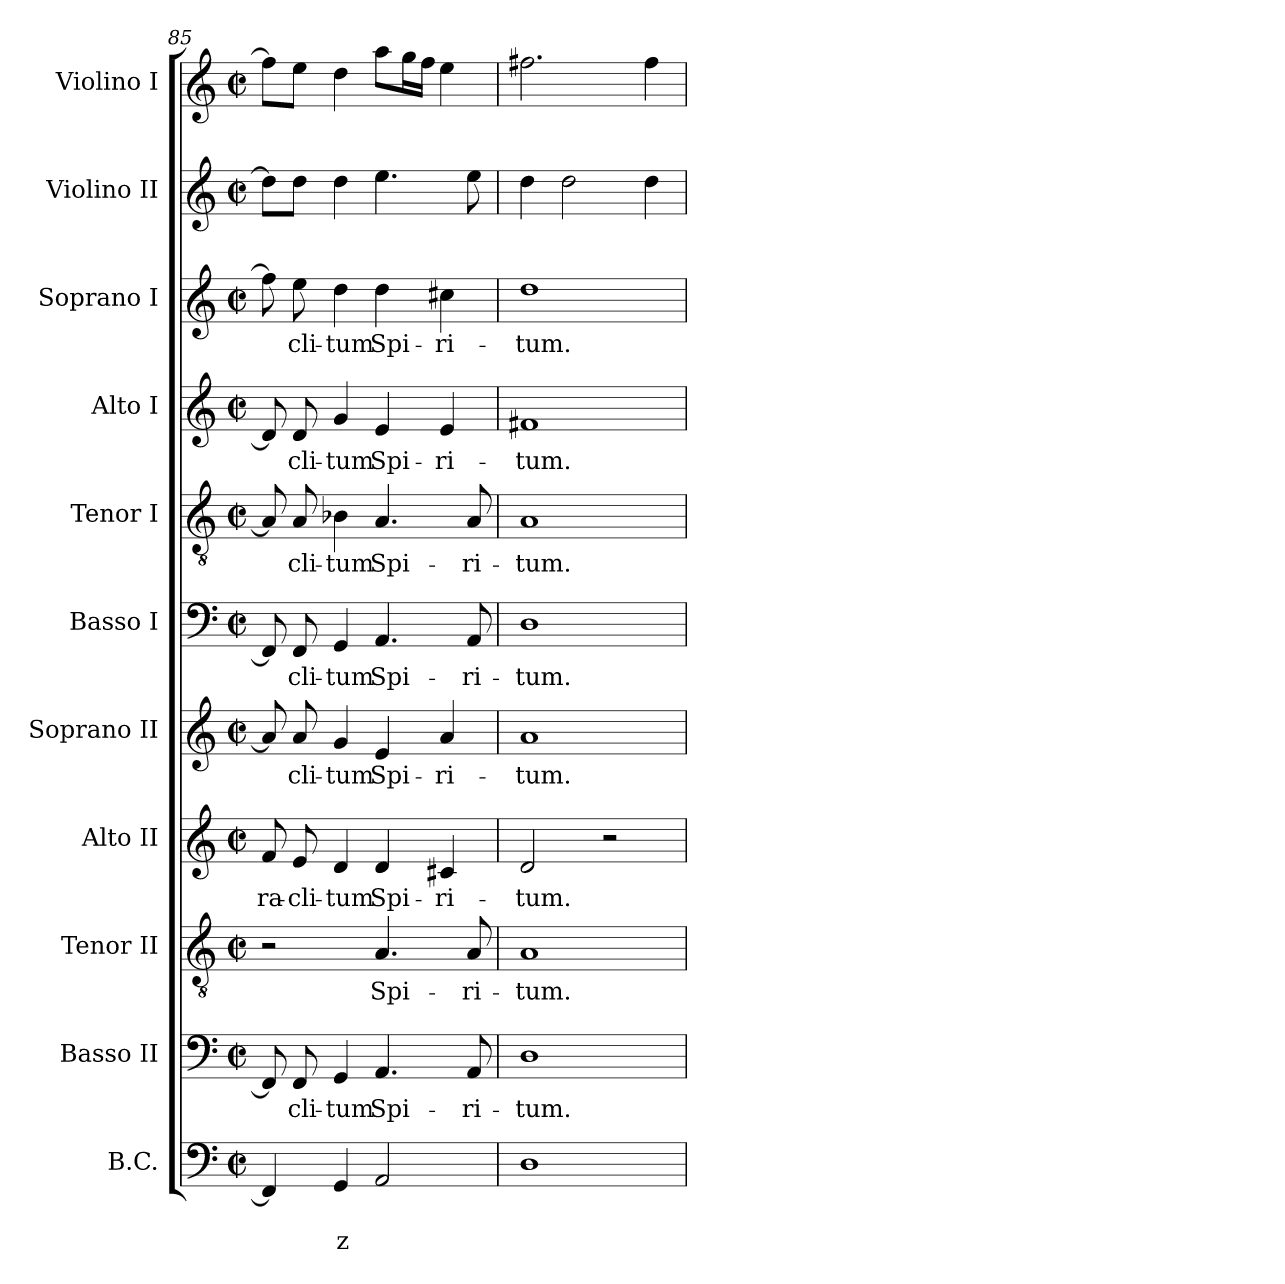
**kern	**text	**text	**kern	**text	**kern	**text	**kern	**text	**kern	**text	**kern	**text	**kern	**text	**kern	**text	**kern	**text	**kern	**kern
*part11	*part11	*part11	*part10	*part10	*part9	*part9	*part8	*part8	*part7	*part7	*part6	*part6	*part5	*part5	*part4	*part4	*part3	*part3	*part2	*part1
*staff11	*staff11	*staff11	*staff10	*staff10	*staff9	*staff9	*staff8	*staff8	*staff7	*staff7	*staff6	*staff6	*staff5	*staff5	*staff4	*staff4	*staff3	*staff3	*staff2	*staff1
*I"B.C.	*	*	*I"Basso II	*	*I"Tenor II	*	*I"Alto II	*	*I"Soprano II	*	*I"Basso I	*	*I"Tenor I	*	*I"Alto I	*	*I"Soprano I	*	*I"Violino II	*I"Violino I
*I'BC	*	*	*I'B 2	*	*I'T 2	*	*I'A 2	*	*I'S 2	*	*I'B 1	*	*I'T 1	*	*I'A 1	*	*I'S 1	*	*I'Vln. II	*I'Vln. I
*clefF4	*	*	*clefF4	*	*clefGv2	*	*clefG2	*	*clefG2	*	*clefF4	*	*clefGv2	*	*clefG2	*	*clefG2	*	*clefG2	*clefG2
*k[]	*	*	*k[]	*	*k[]	*	*k[]	*	*k[]	*	*k[]	*	*k[]	*	*k[]	*	*k[]	*	*k[]	*k[]
*C:	*	*	*C:	*	*C:	*	*C:	*	*C:	*	*C:	*	*C:	*	*C:	*	*C:	*	*C:	*C:
*M2/2	*	*	*M2/2	*	*M2/2	*	*M2/2	*	*M2/2	*	*M2/2	*	*M2/2	*	*M2/2	*	*M2/2	*	*M2/2	*M2/2
*met(c|)	*	*	*met(c|)	*	*met(c|)	*	*met(c|)	*	*met(c|)	*	*met(c|)	*	*met(c|)	*	*met(c|)	*	*met(c|)	*	*met(c|)	*met(c|)
=85	=85	=85	=85	=85	=85	=85	=85	=85	=85	=85	=85	=85	=85	=85	=85	=85	=85	=85	=85	=85
!	!	!	!	!	!	!	!	!LO:LY:b	!	!	!	!	!	!	!	!	!	!	!	!
4FF/]	.	.	8FF/]	.	2r	.	8f/	-ra-	8a/]	.	8FF/]	.	8A/]	.	8d/]	.	8ff\]	.	8dd\L]	8ff\L]
!	!	!	!	!LO:LY:b	!	!	!	!	!	!	!	!	!	!	!	!	!	!	!	!
!	!	!	!	!	!	!	!	!LO:LY:b	!	!	!	!	!	!	!	!	!	!	!	!
!	!	!	!	!	!	!	!	!	!	!LO:LY:b	!	!	!	!	!	!	!	!	!	!
!	!	!	!	!	!	!	!	!	!	!	!	!LO:LY:b	!	!	!	!	!	!	!	!
!	!	!	!	!	!	!	!	!	!	!	!	!	!	!LO:LY:b	!	!	!	!	!	!
!	!	!	!	!	!	!	!	!	!	!	!	!	!	!	!	!LO:LY:b	!	!	!	!
!	!	!	!	!	!	!	!	!	!	!	!	!	!	!	!	!	!	!LO:LY:b	!	!
.	.	.	8FF/	-cli-	.	.	8e/	-cli-	8a/	-cli-	8FF/	-cli-	8A/	-cli-	8d/	-cli-	8ee\	-cli-	8dd\J	8ee\J
!	!	!LO:LY:b	!	!	!	!	!	!	!	!	!	!	!	!	!	!	!	!	!	!
!	!	!	!	!LO:LY:b	!	!	!	!	!	!	!	!	!	!	!	!	!	!	!	!
!	!	!	!	!	!	!	!	!LO:LY:b	!	!	!	!	!	!	!	!	!	!	!	!
!	!	!	!	!	!	!	!	!	!	!LO:LY:b	!	!	!	!	!	!	!	!	!	!
!	!	!	!	!	!	!	!	!	!	!	!	!LO:LY:b	!	!	!	!	!	!	!	!
!	!	!	!	!	!	!	!	!	!	!	!	!	!	!LO:LY:b	!	!	!	!	!	!
!	!	!	!	!	!	!	!	!	!	!	!	!	!	!	!	!LO:LY:b	!	!	!	!
!	!	!	!	!	!	!	!	!	!	!	!	!	!	!	!	!	!	!LO:LY:b	!	!
4GG/	.	z	4GG/	-tum	.	.	4d/	-tum	4g/	-tum	4GG/	-tum	4B-X\	-tum	4g/	-tum	4dd\	-tum	4dd\	4dd\
!	!	!	!	!LO:LY:b	!	!	!	!	!	!	!	!	!	!	!	!	!	!	!	!
!	!	!	!	!	!	!LO:LY:b	!	!	!	!	!	!	!	!	!	!	!	!	!	!
!	!	!	!	!	!	!	!	!LO:LY:b	!	!	!	!	!	!	!	!	!	!	!	!
!	!	!	!	!	!	!	!	!	!	!LO:LY:b	!	!	!	!	!	!	!	!	!	!
!	!	!	!	!	!	!	!	!	!	!	!	!LO:LY:b	!	!	!	!	!	!	!	!
!	!	!	!	!	!	!	!	!	!	!	!	!	!	!LO:LY:b	!	!	!	!	!	!
!	!	!	!	!	!	!	!	!	!	!	!	!	!	!	!	!LO:LY:b	!	!	!	!
!	!	!	!	!	!	!	!	!	!	!	!	!	!	!	!	!	!	!LO:LY:b	!	!
2AA/	.	.	4.AA/	Spi-	4.A/	Spi-	4d/	Spi-	4e/	Spi-	4.AA/	Spi-	4.A/	Spi-	4e/	Spi-	4dd\	Spi-	4.ee\	8aa\L
.	.	.	.	.	.	.	.	.	.	.	.	.	.	.	.	.	.	.	.	16gg\L
.	.	.	.	.	.	.	.	.	.	.	.	.	.	.	.	.	.	.	.	16ff\JJ
!	!	!	!	!	!	!	!	!LO:LY:b	!	!	!	!	!	!	!	!	!	!	!	!
!	!	!	!	!	!	!	!	!	!	!LO:LY:b	!	!	!	!	!	!	!	!	!	!
!	!	!	!	!	!	!	!	!	!	!	!	!	!	!	!	!LO:LY:b	!	!	!	!
!	!	!	!	!	!	!	!	!	!	!	!	!	!	!	!	!	!	!LO:LY:b	!	!
.	.	.	.	.	.	.	4c#X/	-ri-	4a/	-ri-	.	.	.	.	4e/	-ri-	4cc#X\	-ri-	.	4ee\
!	!	!	!	!LO:LY:b	!	!	!	!	!	!	!	!	!	!	!	!	!	!	!	!
!	!	!	!	!	!	!LO:LY:b	!	!	!	!	!	!	!	!	!	!	!	!	!	!
!	!	!	!	!	!	!	!	!	!	!	!	!LO:LY:b	!	!	!	!	!	!	!	!
!	!	!	!	!	!	!	!	!	!	!	!	!	!	!LO:LY:b	!	!	!	!	!	!
.	.	.	8AA/	-ri-	8A/	-ri-	.	.	.	.	8AA/	-ri-	8A/	-ri-	.	.	.	.	8ee\	.
=86	=86	=86	=86	=86	=86	=86	=86	=86	=86	=86	=86	=86	=86	=86	=86	=86	=86	=86	=86	=86
!	!	!	!	!LO:LY:b	!	!	!	!	!	!	!	!	!	!	!	!	!	!	!	!
!	!	!	!	!	!	!LO:LY:b	!	!	!	!	!	!	!	!	!	!	!	!	!	!
!	!	!	!	!	!	!	!	!LO:LY:b	!	!	!	!	!	!	!	!	!	!	!	!
!	!	!	!	!	!	!	!	!	!	!LO:LY:b	!	!	!	!	!	!	!	!	!	!
!	!	!	!	!	!	!	!	!	!	!	!	!LO:LY:b	!	!	!	!	!	!	!	!
!	!	!	!	!	!	!	!	!	!	!	!	!	!	!LO:LY:b	!	!	!	!	!	!
!	!	!	!	!	!	!	!	!	!	!	!	!	!	!	!	!LO:LY:b	!	!	!	!
!	!	!	!	!	!	!	!	!	!	!	!	!	!	!	!	!	!	!LO:LY:b	!	!
1D	.	.	1D	-tum.	1A	-tum.	2d/	-tum.	1a	-tum.	1D	-tum.	1A	-tum.	1f#X	-tum.	1dd	-tum.	4dd\	2.ff#X\
.	.	.	.	.	.	.	.	.	.	.	.	.	.	.	.	.	.	.	2dd\	.
.	.	.	.	.	.	.	2r	.	.	.	.	.	.	.	.	.	.	.	.	.
.	.	.	.	.	.	.	.	.	.	.	.	.	.	.	.	.	.	.	4dd\	4ff#\
=	=	=	=	=	=	=	=	=	=	=	=	=	=	=	=	=	=	=	=	=
*-	*-	*-	*-	*-	*-	*-	*-	*-	*-	*-	*-	*-	*-	*-	*-	*-	*-	*-	*-	*-
